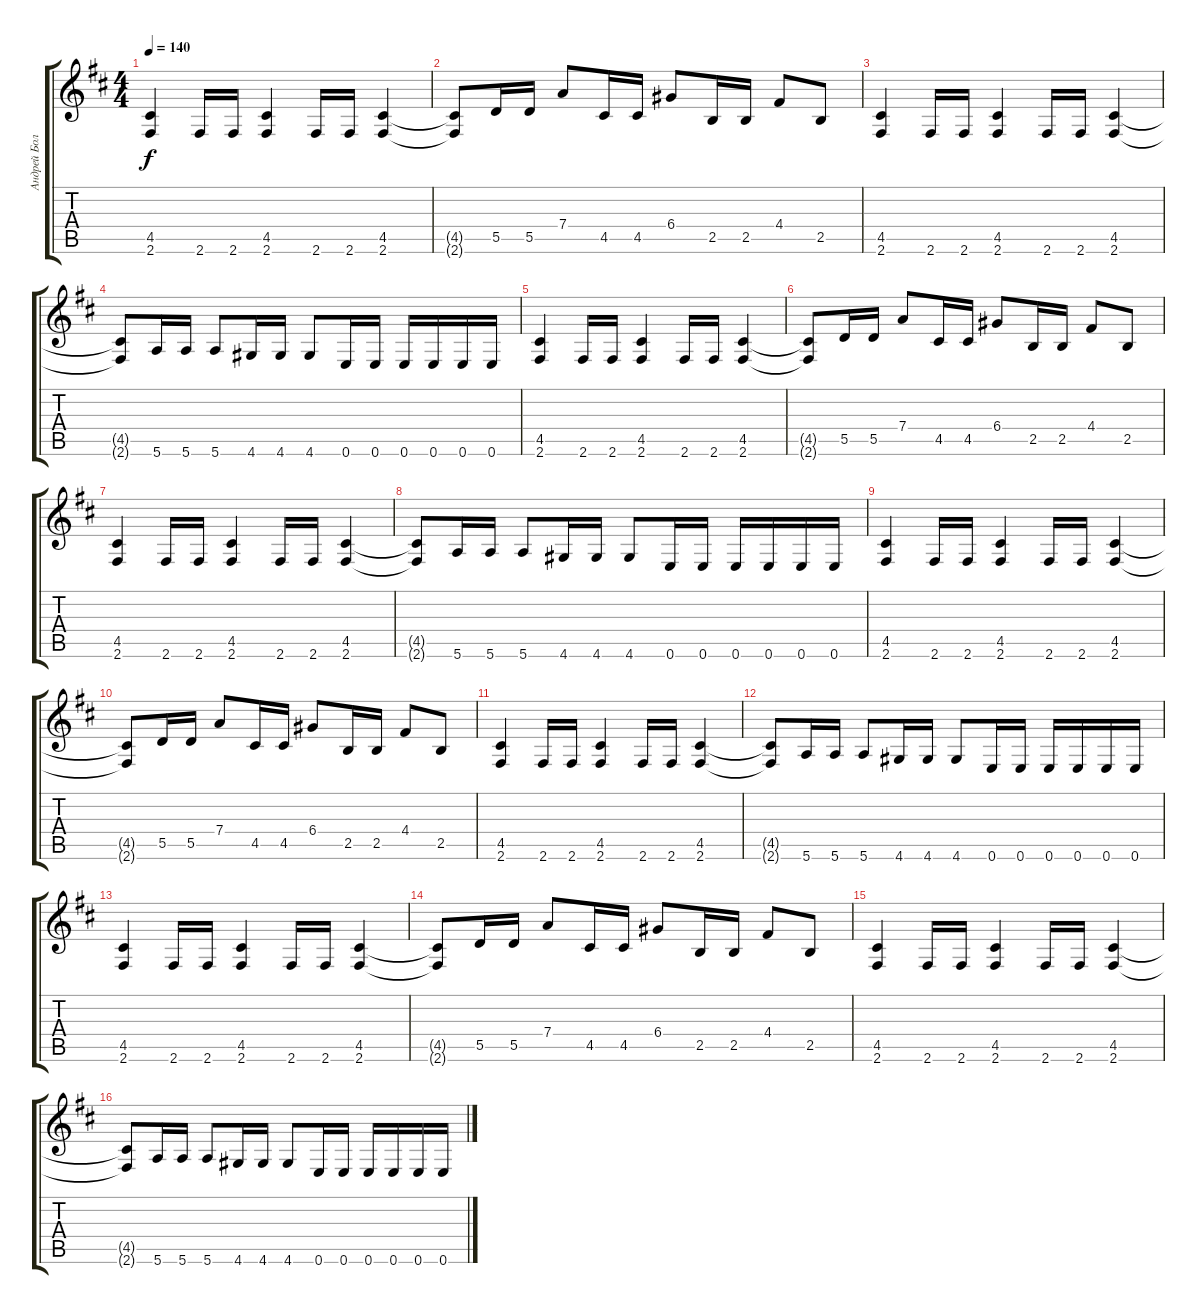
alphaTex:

\track ("Андрей Большаков" "Андрей Бол") {instrument distortionguitar}
\staff {score tabs}
\tuning (E4 B3 G3 D3 A2 E2) {hide}
\ts (4 4)
\tempo 140
\clef g2
\ks d
(4.5 2.6).4{dy f} 2.6.16 2.6.16 (4.5 2.6).4 2.6.16 2.6.16 (4.5 2.6).4 |
(4.5{t} 2.6{t}).8 5.5.16 5.5.16 7.4.8 4.5.16 4.5.16 6.4.8 2.5.16 2.5.16 4.4.8 2.5.8 |
(4.5 2.6).4 2.6.16 2.6.16 (4.5 2.6).4 2.6.16 2.6.16 (4.5 2.6).4 |
(4.5{t} 2.6{t}).8 5.6.16 5.6.16 5.6.8 4.6.16 4.6.16 4.6.8 0.6.16 0.6.16 0.6.16 0.6.16 0.6.16 0.6.16 |
(4.5 2.6).4 2.6.16 2.6.16 (4.5 2.6).4 2.6.16 2.6.16 (4.5 2.6).4 |
(4.5{t} 2.6{t}).8 5.5.16 5.5.16 7.4.8 4.5.16 4.5.16 6.4.8 2.5.16 2.5.16 4.4.8 2.5.8 |
(4.5 2.6).4 2.6.16 2.6.16 (4.5 2.6).4 2.6.16 2.6.16 (4.5 2.6).4 |
(4.5{t} 2.6{t}).8 5.6.16 5.6.16 5.6.8 4.6.16 4.6.16 4.6.8 0.6.16 0.6.16 0.6.16 0.6.16 0.6.16 0.6.16 |
(4.5 2.6).4 2.6.16 2.6.16 (4.5 2.6).4 2.6.16 2.6.16 (4.5 2.6).4 |
(4.5{t} 2.6{t}).8 5.5.16 5.5.16 7.4.8 4.5.16 4.5.16 6.4.8 2.5.16 2.5.16 4.4.8 2.5.8 |
(4.5 2.6).4 2.6.16 2.6.16 (4.5 2.6).4 2.6.16 2.6.16 (4.5 2.6).4 |
(4.5{t} 2.6{t}).8 5.6.16 5.6.16 5.6.8 4.6.16 4.6.16 4.6.8 0.6.16 0.6.16 0.6.16 0.6.16 0.6.16 0.6.16 |
(4.5 2.6).4 2.6.16 2.6.16 (4.5 2.6).4 2.6.16 2.6.16 (4.5 2.6).4 |
(4.5{t} 2.6{t}).8 5.5.16 5.5.16 7.4.8 4.5.16 4.5.16 6.4.8 2.5.16 2.5.16 4.4.8 2.5.8 |
(4.5 2.6).4 2.6.16 2.6.16 (4.5 2.6).4 2.6.16 2.6.16 (4.5 2.6).4 |
(4.5{t} 2.6{t}).8 5.6.16 5.6.16 5.6.8 4.6.16 4.6.16 4.6.8 0.6.16 0.6.16 0.6.16 0.6.16 0.6.16 0.6.16
